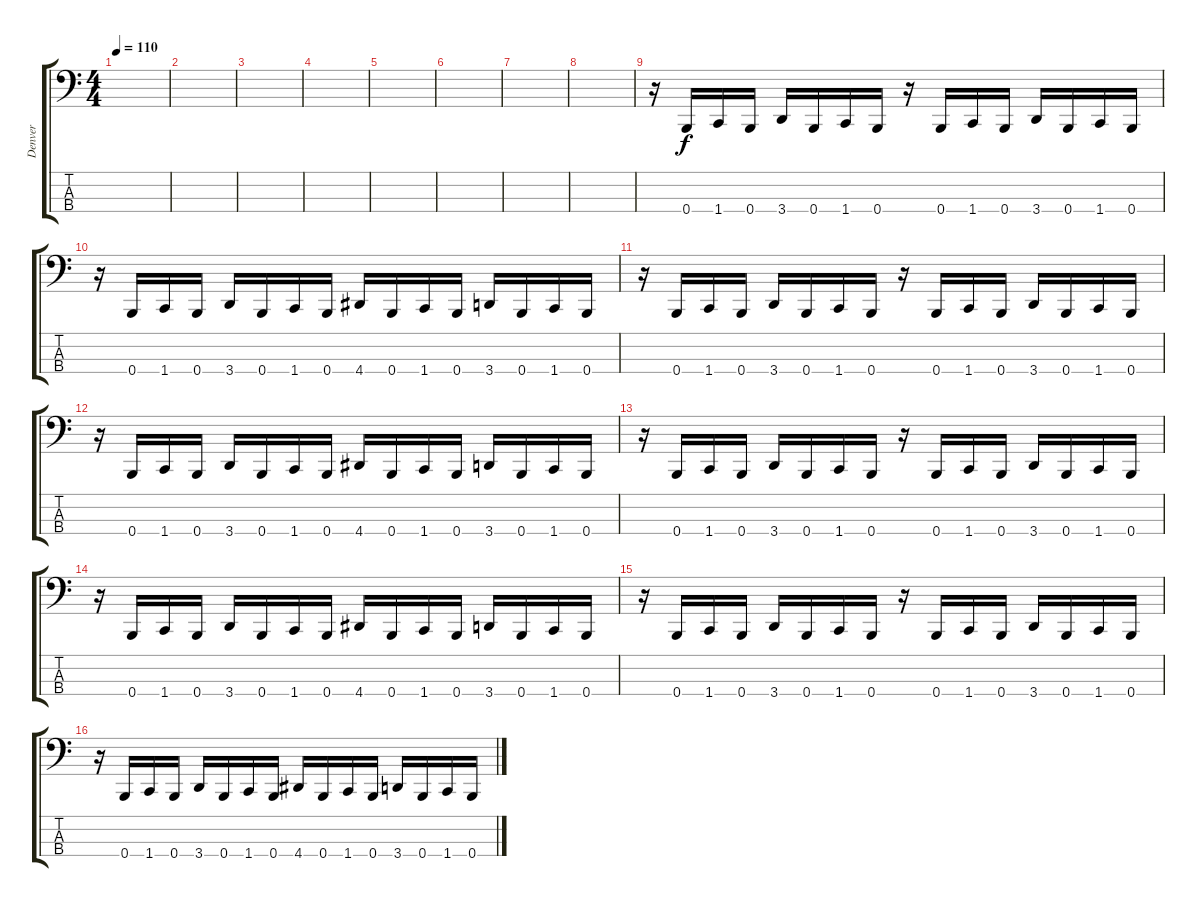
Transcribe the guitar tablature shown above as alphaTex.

\track ("Denver" "Denver") {instrument slapbass2}
\staff {score tabs}
\tuning (E2 B1 Gb1 B0) {hide}
\ts (4 4)
\tempo 110
\clef f4
\ks c
|
|
|
|
|
|
|
|
r.16 0.4.16 1.4.16 0.4.16 3.4.16 0.4.16 1.4.16 0.4.16 r.16 0.4.16 1.4.16 0.4.16 3.4.16 0.4.16 1.4.16 0.4.16 |
r.16 0.4.16 1.4.16 0.4.16 3.4.16 0.4.16 1.4.16 0.4.16 4.4.16 0.4.16 1.4.16 0.4.16 3.4.16 0.4.16 1.4.16 0.4.16 |
r.16 0.4.16 1.4.16 0.4.16 3.4.16 0.4.16 1.4.16 0.4.16 r.16 0.4.16 1.4.16 0.4.16 3.4.16 0.4.16 1.4.16 0.4.16 |
r.16 0.4.16 1.4.16 0.4.16 3.4.16 0.4.16 1.4.16 0.4.16 4.4.16 0.4.16 1.4.16 0.4.16 3.4.16 0.4.16 1.4.16 0.4.16 |
r.16 0.4.16 1.4.16 0.4.16 3.4.16 0.4.16 1.4.16 0.4.16 r.16 0.4.16 1.4.16 0.4.16 3.4.16 0.4.16 1.4.16 0.4.16 |
r.16 0.4.16 1.4.16 0.4.16 3.4.16 0.4.16 1.4.16 0.4.16 4.4.16 0.4.16 1.4.16 0.4.16 3.4.16 0.4.16 1.4.16 0.4.16 |
r.16 0.4.16 1.4.16 0.4.16 3.4.16 0.4.16 1.4.16 0.4.16 r.16 0.4.16 1.4.16 0.4.16 3.4.16 0.4.16 1.4.16 0.4.16 |
r.16 0.4.16 1.4.16 0.4.16 3.4.16 0.4.16 1.4.16 0.4.16 4.4.16 0.4.16 1.4.16 0.4.16 3.4.16 0.4.16 1.4.16 0.4.16
